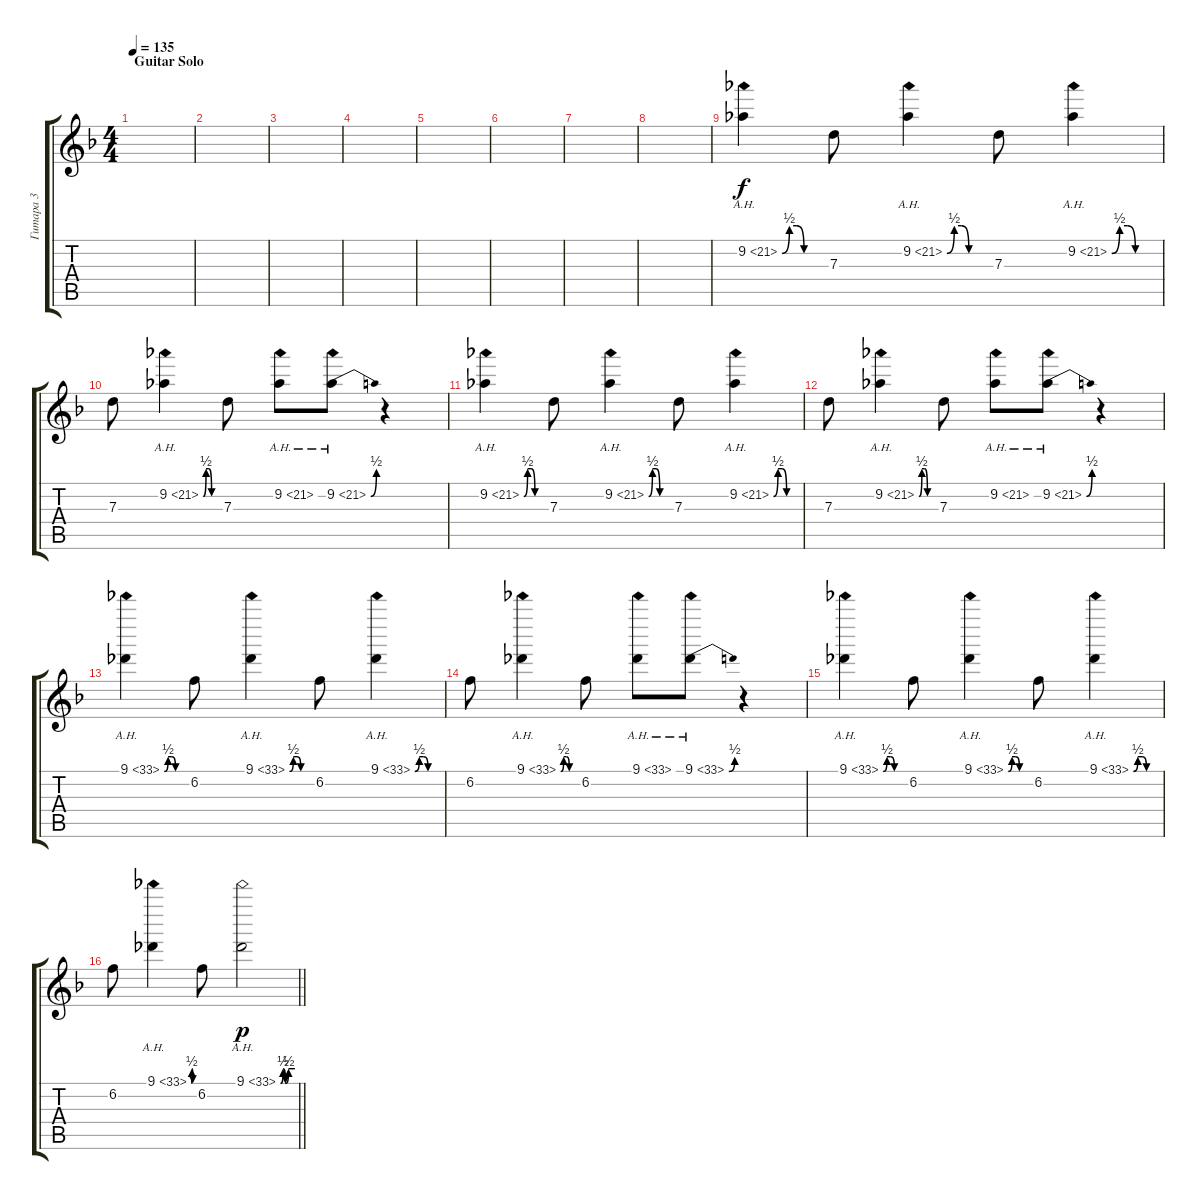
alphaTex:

\track ("Гитара 3" "Гитара 3") {instrument distortionguitar}
\staff {score tabs}
\tuning (E4 B3 G3 D3 A2 D2) {hide}
\ts (4 4)
\section ("" "Guitar Solo")
\tempo 135
\clef g2
\ks dminor
|
|
|
|
|
|
|
|
9.2{be (custom 0 0 10 2 20 2 30 0 60 0) ah 12}.4 7.3.8 9.2{be (custom 0 0 10 2 20 2 30 0 60 0) ah 12}.4 7.3.8 9.2{be (custom 0 0 10 2 20 2 30 0 60 0) ah 12}.4 |
7.3.8 9.2{be (custom 0 0 10 2 20 2 30 0 60 0) ah 12}.4 7.3.8 9.2{ah 12}.8 9.2{be (bend 0 0 60 2) ah 12}.8 r.4 |
9.2{be (custom 0 0 10 2 20 2 30 0 60 0) ah 12}.4 7.3.8 9.2{be (custom 0 0 10 2 20 2 30 0 60 0) ah 12}.4 7.3.8 9.2{be (custom 0 0 10 2 20 2 30 0 60 0) ah 12}.4 |
7.3.8 9.2{be (custom 0 0 10 2 20 2 30 0 60 0) ah 12}.4 7.3.8 9.2{ah 12}.8 9.2{be (bend 0 0 60 2) ah 12}.8 r.4 |
9.1{be (custom 0 0 10 2 20 2 30 0 60 0) ah 24}.4 6.2.8 9.1{be (custom 0 0 10 2 20 2 30 0 60 0) ah 24}.4 6.2.8 9.1{be (custom 0 0 10 2 20 2 30 0 60 0) ah 24}.4 |
6.2.8 9.1{be (custom 0 0 10 2 20 2 30 0 60 0) ah 24}.4 6.2.8 9.1{ah 24}.8 9.1{be (bend 0 0 60 2) ah 24}.8 r.4 |
9.1{be (custom 0 0 10 2 20 2 30 0 60 0) ah 24}.4 6.2.8 9.1{be (custom 0 0 10 2 20 2 30 0 60 0) ah 24}.4 6.2.8 9.1{be (custom 0 0 10 2 20 2 30 0 60 0) ah 24}.4 |
\barLineRight lightlight
6.2.8 9.1{be (custom 0 0 10 2 20 2 30 0 60 0) ah 24}.4 6.2.8 9.1{be (custom 0 0 10 2 20 0 33 2 60 2) ah 24}.2{dy p}
